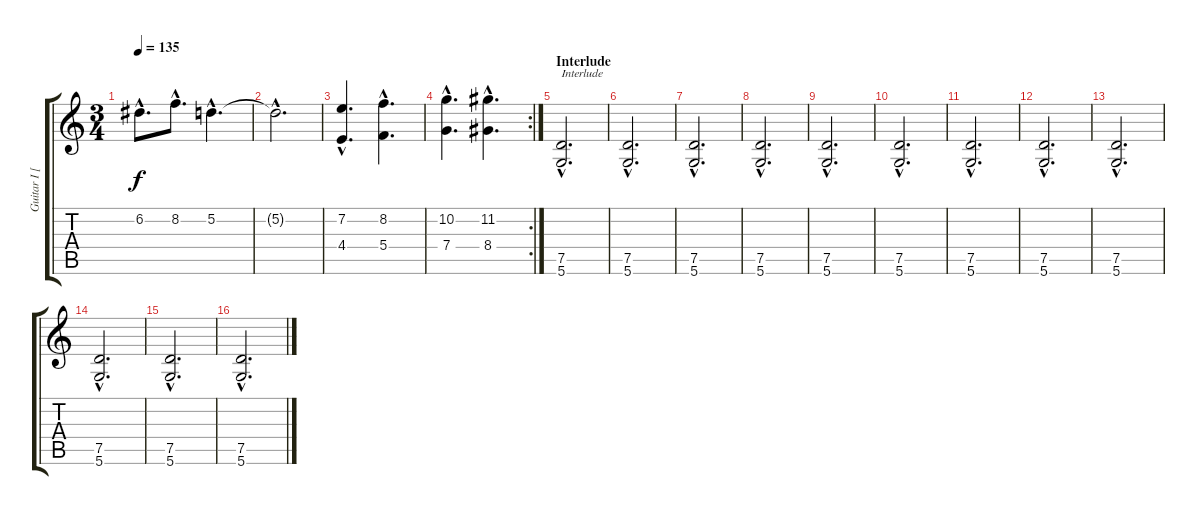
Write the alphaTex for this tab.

\track ("Guitar I [Bill Kelliher]" "Guitar I [") {instrument distortionguitar}
\staff {score tabs}
\tuning (D4 A3 F3 C3 G2 D2) {hide}
\ts (3 4)
\tempo 135
\clef g2
\ks c
6.2{hac}.8{d dy f} 8.2{hac}.8{d} 5.2{hac}.4{d} |
5.2{hac t}.2{d} |
(7.2{hac} 4.4{hac}).4{d} (8.2{hac} 5.4{hac}).4{d} |
\rc 2
(10.2{hac} 7.4{hac}).4{d} (11.2{hac} 8.4{hac}).4{d} |
\section ("" "Interlude")
(7.5{hac} 5.6{hac}).2{d txt "Interlude"} |
(7.5{hac} 5.6{hac}).2{d} |
(7.5{hac} 5.6{hac}).2{d} |
(7.5{hac} 5.6{hac}).2{d} |
(7.5{hac} 5.6{hac}).2{d} |
(7.5{hac} 5.6{hac}).2{d} |
(7.5{hac} 5.6{hac}).2{d} |
(7.5{hac} 5.6{hac}).2{d} |
(7.5{hac} 5.6{hac}).2{d} |
(7.5{hac} 5.6{hac}).2{d} |
(7.5{hac} 5.6{hac}).2{d} |
(7.5{hac} 5.6{hac}).2{d}
